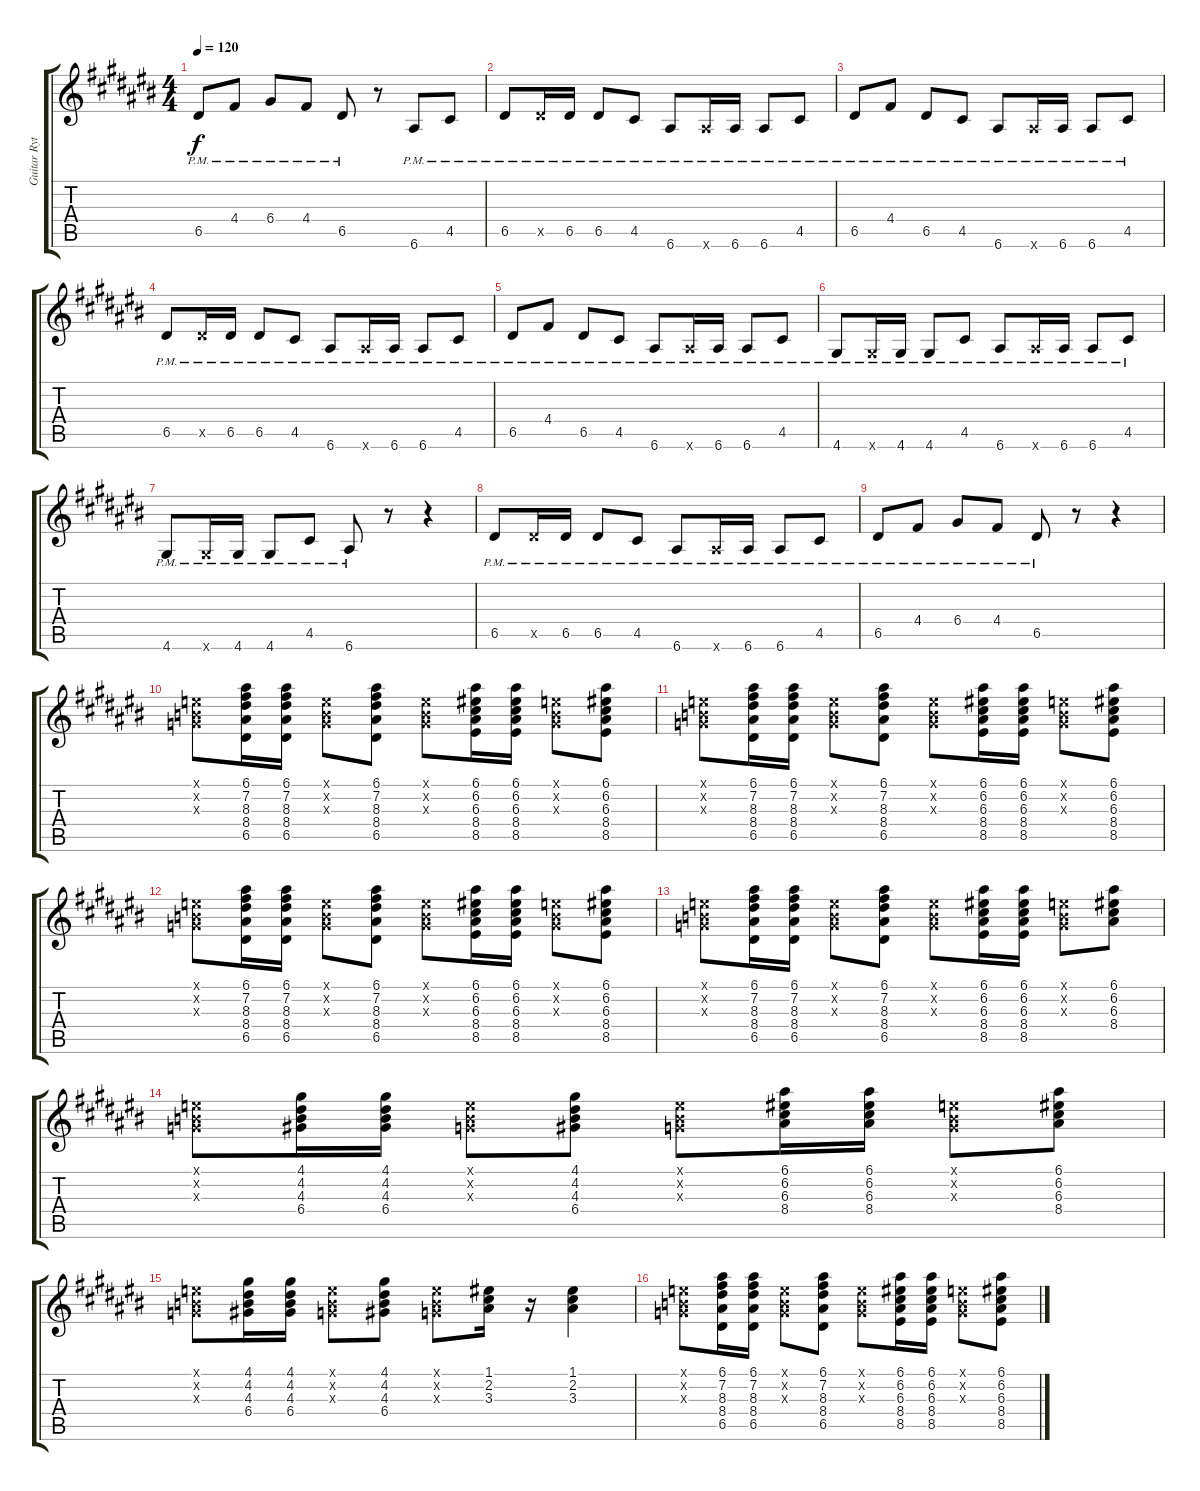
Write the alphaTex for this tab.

\track ("Guitar Rythm" "Guitar Ryt") {instrument electricguitarmuted}
\staff {score tabs}
\tuning (E4 B3 G3 D3 A2 E2) {hide}
\ts (4 4)
\tempo 120
\clef g2
\ks c#
6.5{pm}.8{dy f} 4.4{pm}.8 6.4{pm}.8 4.4{pm}.8 6.5{pm}.8 r.8 6.6{pm}.8 4.5{pm}.8 |
6.5{pm}.8 6.5{pm x}.16 6.5{pm}.16 6.5{pm}.8 4.5{pm}.8 6.6{pm}.8 6.6{pm x}.16 6.6{pm}.16 6.6{pm}.8 4.5{pm}.8 |
6.5{pm}.8 4.4{pm}.8 6.5{pm}.8 4.5{pm}.8 6.6{pm}.8 6.6{pm x}.16 6.6{pm}.16 6.6{pm}.8 4.5{pm}.8 |
6.5{pm}.8 6.5{pm x}.16 6.5{pm}.16 6.5{pm}.8 4.5{pm}.8 6.6{pm}.8 6.6{pm x}.16 6.6{pm}.16 6.6{pm}.8 4.5{pm}.8 |
6.5{pm}.8 4.4{pm}.8 6.5{pm}.8 4.5{pm}.8 6.6{pm}.8 6.6{pm x}.16 6.6{pm}.16 6.6{pm}.8 4.5{pm}.8 |
4.6{pm}.8 4.6{pm x}.16 4.6{pm}.16 4.6{pm}.8 4.5{pm}.8 6.6{pm}.8 6.6{pm x}.16 6.6{pm}.16 6.6{pm}.8 4.5{pm}.8 |
4.6{pm}.8 4.6{pm x}.16 4.6{pm}.16 4.6{pm}.8 4.5{pm}.8 6.6{pm}.8 r.8 r.4 |
6.5{pm}.8 6.5{pm x}.16 6.5{pm}.16 6.5{pm}.8 4.5{pm}.8 6.6{pm}.8 6.6{pm x}.16 6.6{pm}.16 6.6{pm}.8 4.5{pm}.8 |
6.5{pm}.8 4.4{pm}.8 6.4{pm}.8 4.4{pm}.8 6.5{pm}.8 r.8 r.4 |
(0.1{x} 0.2{x} 0.3{x}).8 (6.1 7.2 8.3 8.4 6.5).16 (6.1 7.2 8.3 8.4 6.5).16 (0.1{x} 0.2{x} 0.3{x}).8 (6.1 7.2 8.3 8.4 6.5).8 (0.1{x} 0.2{x} 0.3{x}).8 (6.1 6.2 6.3 8.4 8.5).16 (6.1 6.2 6.3 8.4 8.5).16 (0.1{x} 0.2{x} 0.3{x}).8 (6.1 6.2 6.3 8.4 8.5).8 |
(0.1{x} 0.2{x} 0.3{x}).8 (6.1 7.2 8.3 8.4 6.5).16 (6.1 7.2 8.3 8.4 6.5).16 (0.1{x} 0.2{x} 0.3{x}).8 (6.1 7.2 8.3 8.4 6.5).8 (0.1{x} 0.2{x} 0.3{x}).8 (6.1 6.2 6.3 8.4 8.5).16 (6.1 6.2 6.3 8.4 8.5).16 (0.1{x} 0.2{x} 0.3{x}).8 (6.1 6.2 6.3 8.4 8.5).8 |
(0.1{x} 0.2{x} 0.3{x}).8 (6.1 7.2 8.3 8.4 6.5).16 (6.1 7.2 8.3 8.4 6.5).16 (0.1{x} 0.2{x} 0.3{x}).8 (6.1 7.2 8.3 8.4 6.5).8 (0.1{x} 0.2{x} 0.3{x}).8 (6.1 6.2 6.3 8.4 8.5).16 (6.1 6.2 6.3 8.4 8.5).16 (0.1{x} 0.2{x} 0.3{x}).8 (6.1 6.2 6.3 8.4 8.5).8 |
(0.1{x} 0.2{x} 0.3{x}).8 (6.1 7.2 8.3 8.4 6.5).16 (6.1 7.2 8.3 8.4 6.5).16 (0.1{x} 0.2{x} 0.3{x}).8 (6.1 7.2 8.3 8.4 6.5).8 (0.1{x} 0.2{x} 0.3{x}).8 (6.1 6.2 6.3 8.4 8.5).16 (6.1 6.2 6.3 8.4 8.5).16 (0.1{x} 0.2{x} 0.3{x}).8 (6.1 6.2 6.3 8.4).8 |
(0.1{x} 0.2{x} 0.3{x}).8 (4.1 4.2 4.3 6.4).16 (4.1 4.2 4.3 6.4).16 (0.1{x} 0.2{x} 0.3{x}).8 (4.1 4.2 4.3 6.4).8 (0.1{x} 0.2{x} 0.3{x}).8 (6.1 6.2 6.3 8.4).16 (6.1 6.2 6.3 8.4).16 (0.1{x} 0.2{x} 0.3{x}).8 (6.1 6.2 6.3 8.4).8 |
(0.1{x} 0.2{x} 0.3{x}).8 (4.1 4.2 4.3 6.4).16 (4.1 4.2 4.3 6.4).16 (0.1{x} 0.2{x} 0.3{x}).8 (4.1 4.2 4.3 6.4).8 (0.1{x} 0.2{x} 0.3{x}).8 (1.1 2.2 3.3).16 r.16 (1.1 2.2 3.3).4 |
(0.1{x} 0.2{x} 0.3{x}).8 (6.1 7.2 8.3 8.4 6.5).16 (6.1 7.2 8.3 8.4 6.5).16 (0.1{x} 0.2{x} 0.3{x}).8 (6.1 7.2 8.3 8.4 6.5).8 (0.1{x} 0.2{x} 0.3{x}).8 (6.1 6.2 6.3 8.4 8.5).16 (6.1 6.2 6.3 8.4 8.5).16 (0.1{x} 0.2{x} 0.3{x}).8 (6.1 6.2 6.3 8.4 8.5).8
